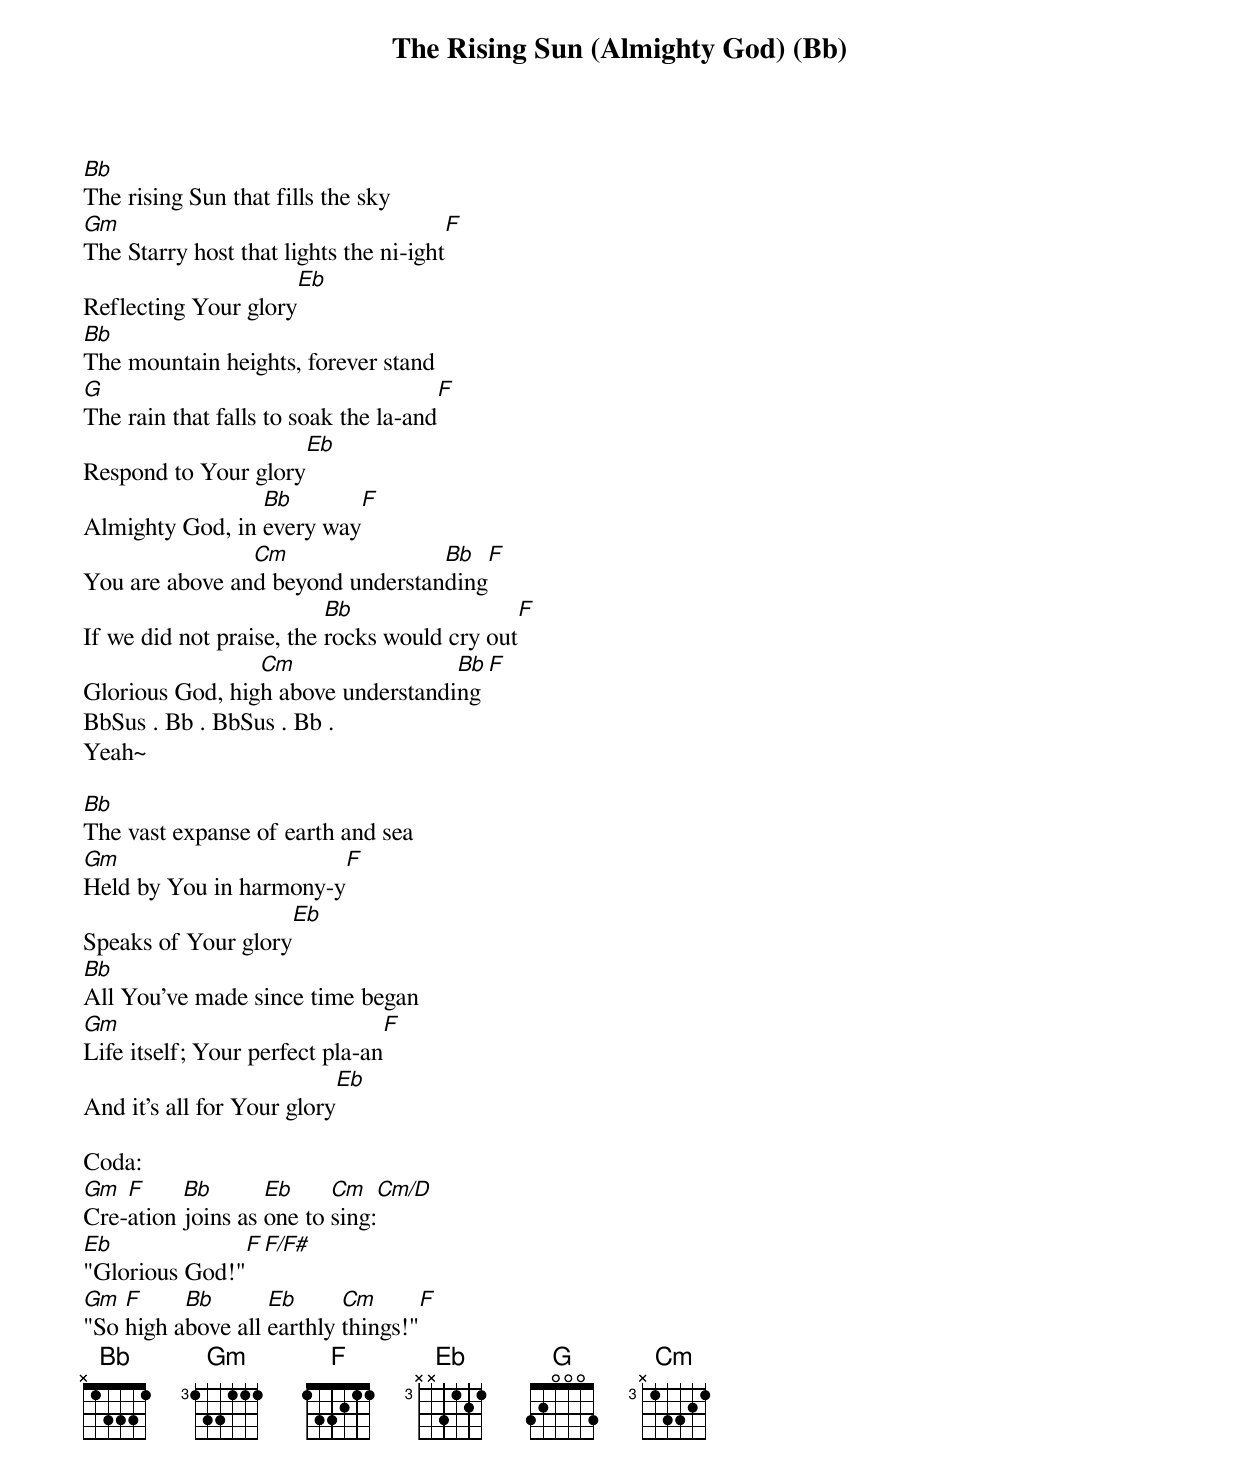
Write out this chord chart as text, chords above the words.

The Rising Sun (Almighty God) (Bb)

Bb
The rising Sun that fills the sky
Gm								   F
The Starry host that lights the ni-ight
				Eb
Reflecting Your glory
Bb
The mountain heights, forever stand
G 								   F
The rain that falls to soak the la-and
				Eb
Respond to Your glory
		 Bb			   F
Almighty God, in every way
		Cm		  Bb 		  F
You are above and beyond understanding
			  Bb						  F
If we did not praise, the rocks would cry out
		 Cm		    Bb 		  F
Glorious God, high above understanding
BbSus . Bb . BbSus . Bb .
Yeah~

Bb
The vast expanse of earth and sea
Gm 					   F
Held by You in harmony-y
			   Eb
Speaks of Your glory
Bb
All You’ve made since time began
Gm 							  F
Life itself; Your perfect pla-an
					  Eb
And it’s all for Your glory

Coda:
Gm  F     Bb	   Eb     Cm	Cm/D
Cre-ation joins as one to sing:
Eb		  F		F/F#
"Glorious God!"
Gm  F     Bb       Eb      Cm		F
"So high above all earthly things!"
